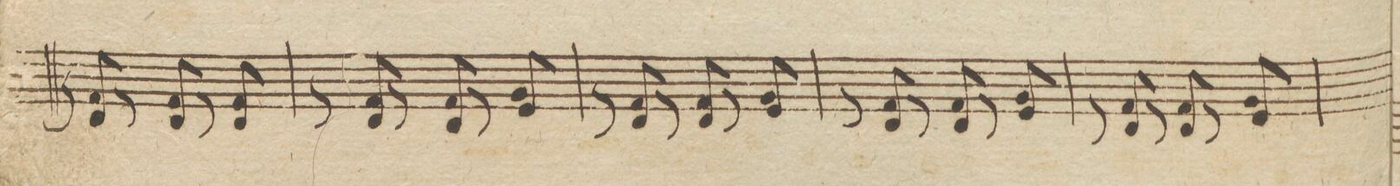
**kern	**dynam
*I"Viola.	*
*clefC3	*
*k[b-e-a-]	*
*M3/4	*
8r	.
8E-/ 8G/	.
8r	.
8E-/ 8G/	.
8r	.
8E-/ 8G/	.
=62	=62
8r	.
8E-/ 8G/	.
8r	.
8E-/ 8G/	.
8r	.
8F/ 8A-/	.
=63	=63
8r	.
8E-/ 8G/	.
8r	.
8E-/ 8G/	.
8r	.
8F/ 8A-/	.
=64	=64
8r	.
8E-/ 8G/	.
8r	.
8E-/ 8G/	.
8r	.
8F/ 8A-/	.
=65	=65
8r	.
8E-/ 8G/	.
8r	.
8E-/ 8G/	.
8r	.
8F/ 8A-/	.
=66	=66
*-	*-
